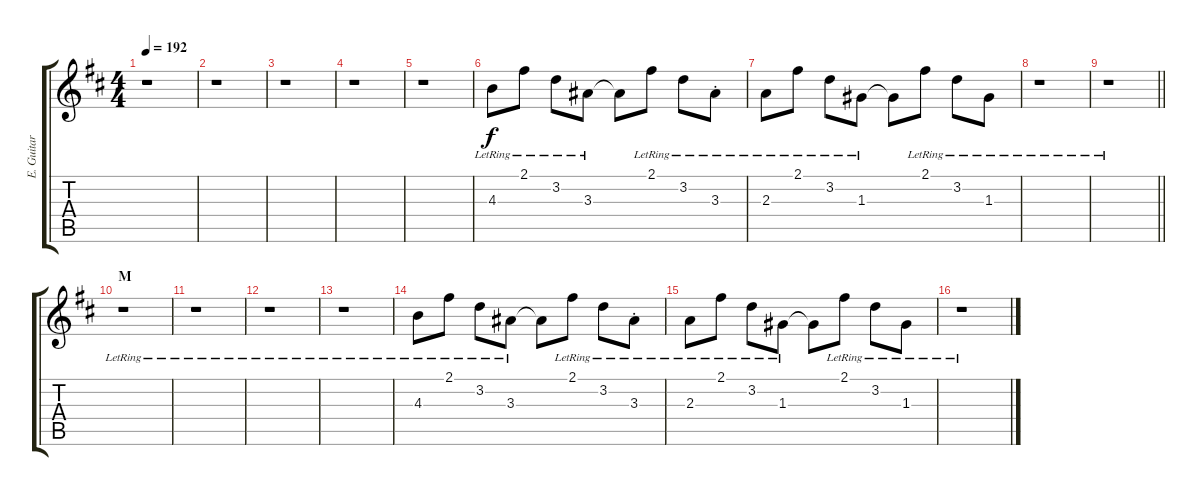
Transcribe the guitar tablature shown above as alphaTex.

\track ("E. Guitar II" "E. Guitar ") {instrument electricguitarclean}
\staff {score tabs}
\tuning (E4 B3 G3 D3 A2 E2) {hide}
\ts (4 4)
\tempo 192
\clef g2
\ks d
r.1{dy f} |
r.1 |
r.1 |
r.1 |
r.1 |
4.3{lr}.8 2.1{lr}.8 3.2{lr}.8 3.3{lr}.8 3.3{t}.8 2.1{lr}.8 3.2{lr}.8 3.3{st lr}.8 |
2.3{lr}.8 2.1{lr}.8 3.2{lr}.8 1.3{lr}.8 1.3{t}.8 2.1{lr}.8 3.2{lr}.8 1.3{lr}.8 |
r.1 |
\barLineRight lightlight
r.1 |
\section ("" "M")
r.1 |
r.1 |
r.1 |
r.1 |
4.3{lr}.8 2.1{lr}.8 3.2{lr}.8 3.3{lr}.8 3.3{t}.8 2.1{lr}.8 3.2{lr}.8 3.3{st lr}.8 |
2.3{lr}.8 2.1{lr}.8 3.2{lr}.8 1.3{lr}.8 1.3{t}.8 2.1{lr}.8 3.2{lr}.8 1.3{lr}.8 |
r.1
